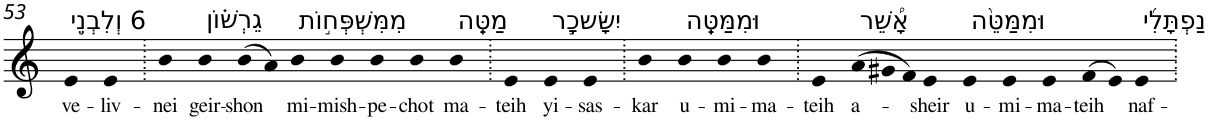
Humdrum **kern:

**kern	**text
*part1	*part1
*staff1	*staff1
*I"Piano	*
*I'Pno	*
!!LO:PB:g=z
*clefG2	*
*k[]	*
=53	=53
!LO:TX:a:t=6 וְלִבְנֵ֣י	!
!	!LO:LY:b
4e	ve-
!	!LO:LY:b
4e	-liv-
=54.	=54.
!	!LO:LY:b
4b	-nei
!LO:TX:a:t=גֵרְשׁ֗וֹן	!
!	!LO:LY:b
4b	geir-
!	!LO:LY:b
(>8b	-shon
8a)	.
!LO:TX:a:t=מִמִּשְׁפְּח֣וֹת	!
!	!LO:LY:b
4b	mi-
!	!LO:LY:b
4b	-mish-
!	!LO:LY:b
4b	-pe-
!	!LO:LY:b
4b	-chot
!LO:TX:a:t=מַטֵּֽה	!
!	!LO:LY:b
4b	ma-
=55.	=55.
!	!LO:LY:b
4e	-teih
!LO:TX:a:t=יִשָּׂשכָ֣ר	!
!	!LO:LY:b
4e	yi-
!	!LO:LY:b
4e	-sas-
=56.	=56.
!	!LO:LY:b
4b	-kar
!LO:TX:a:t=וּמִמַּטֵּֽה	!
!	!LO:LY:b
4b	u-
!	!LO:LY:b
4b	-mi-
!	!LO:LY:b
4b	-ma-
=57.	=57.
!	!LO:LY:b
4e	-teih
*Xtuplet	*
!LO:TX:a:t=אָ֠שֵׁר	!
!	!LO:LY:b
(>12a	a-
12g#X	.
12f)	.
!	!LO:LY:b
4e	-sheir
!LO:TX:a:t=וּמִמַּטֵּ֨ה	!
!	!LO:LY:b
4e	u-
!	!LO:LY:b
4e	-mi-
!	!LO:LY:b
4e	-ma-
!	!LO:LY:b
(>8f	-teih
8e)	.
!LO:TX:a:t=נַפְתָּלִ֜י	!
!	!LO:LY:b
4e	naf-
=.	=.
*-	*-
